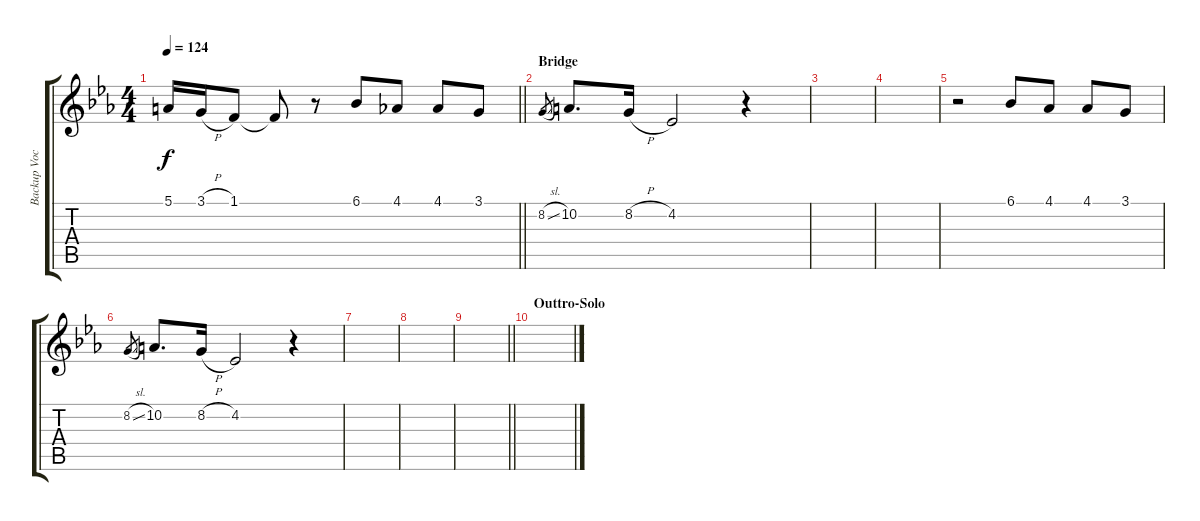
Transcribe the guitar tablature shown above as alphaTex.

\track ("Backup Vocals" "Backup Voc") {instrument trombone}
\staff {score tabs}
\tuning (E4 B3 G3 D3 A2 E2) {hide}
\ts (4 4)
\tempo 124
\clef g2
\barLineRight lightlight
\ks eb
5.1{t}.16{dy f} 3.1{h}.16 1.1.8 1.1{t}.8 r.8 6.1.8 4.1.8 4.1.8 3.1.8 |
\section ("" "Bridge")
8.2{sl}.8{gr} 10.2.8{d} 8.2{h}.16 4.2.2 r.4 |
|
|
r.2 6.1.8 4.1.8 4.1.8 3.1.8 |
8.2{sl}.8{gr} 10.2.8{d} 8.2{h}.16 4.2.2 r.4 |
|
|
\barLineRight lightlight
|
\section ("" "Outtro-Solo")
